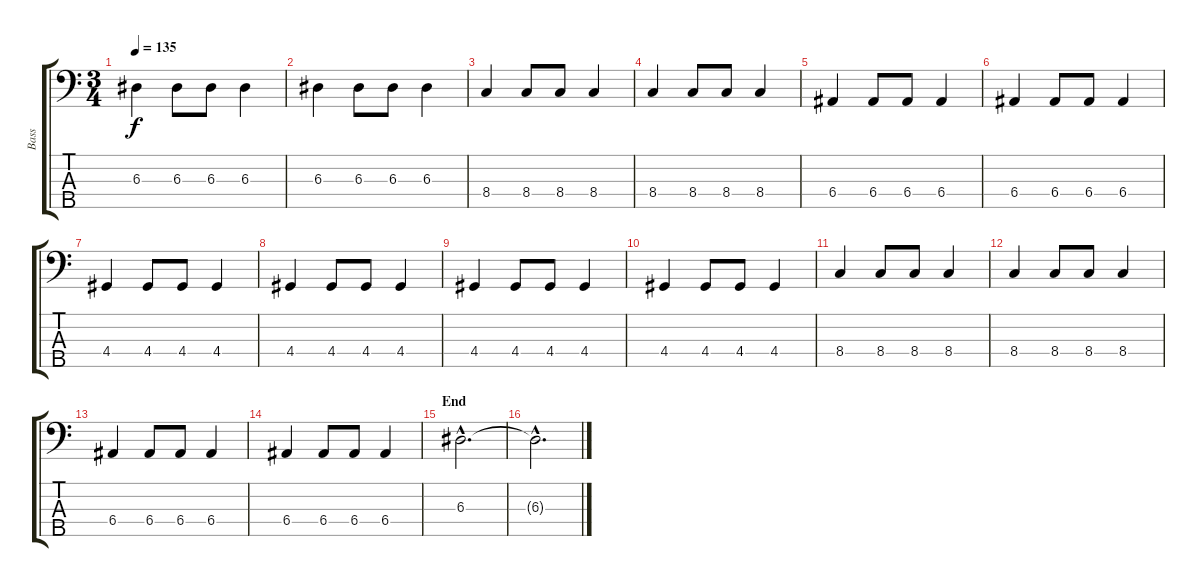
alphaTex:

\track ("Bass" "Bass") {instrument electricbassfinger}
\staff {score tabs}
\tuning (G2 D2 A1 E1 B0) {hide}
\ts (3 4)
\tempo 135
\clef f4
\ks c
6.3.4{dy f} 6.3.8 6.3.8 6.3.4 |
6.3.4 6.3.8 6.3.8 6.3.4 |
8.4.4 8.4.8 8.4.8 8.4.4 |
8.4.4 8.4.8 8.4.8 8.4.4 |
6.4.4 6.4.8 6.4.8 6.4.4 |
6.4.4 6.4.8 6.4.8 6.4.4 |
4.4.4 4.4.8 4.4.8 4.4.4 |
4.4.4 4.4.8 4.4.8 4.4.4 |
4.4.4 4.4.8 4.4.8 4.4.4 |
4.4.4 4.4.8 4.4.8 4.4.4 |
8.4.4 8.4.8 8.4.8 8.4.4 |
8.4.4 8.4.8 8.4.8 8.4.4 |
6.4.4 6.4.8 6.4.8 6.4.4 |
6.4.4 6.4.8 6.4.8 6.4.4 |
\section ("" "End")
6.3{hac}.2{d instrument tremolostrings} |
6.3{hac t}.2{d}
